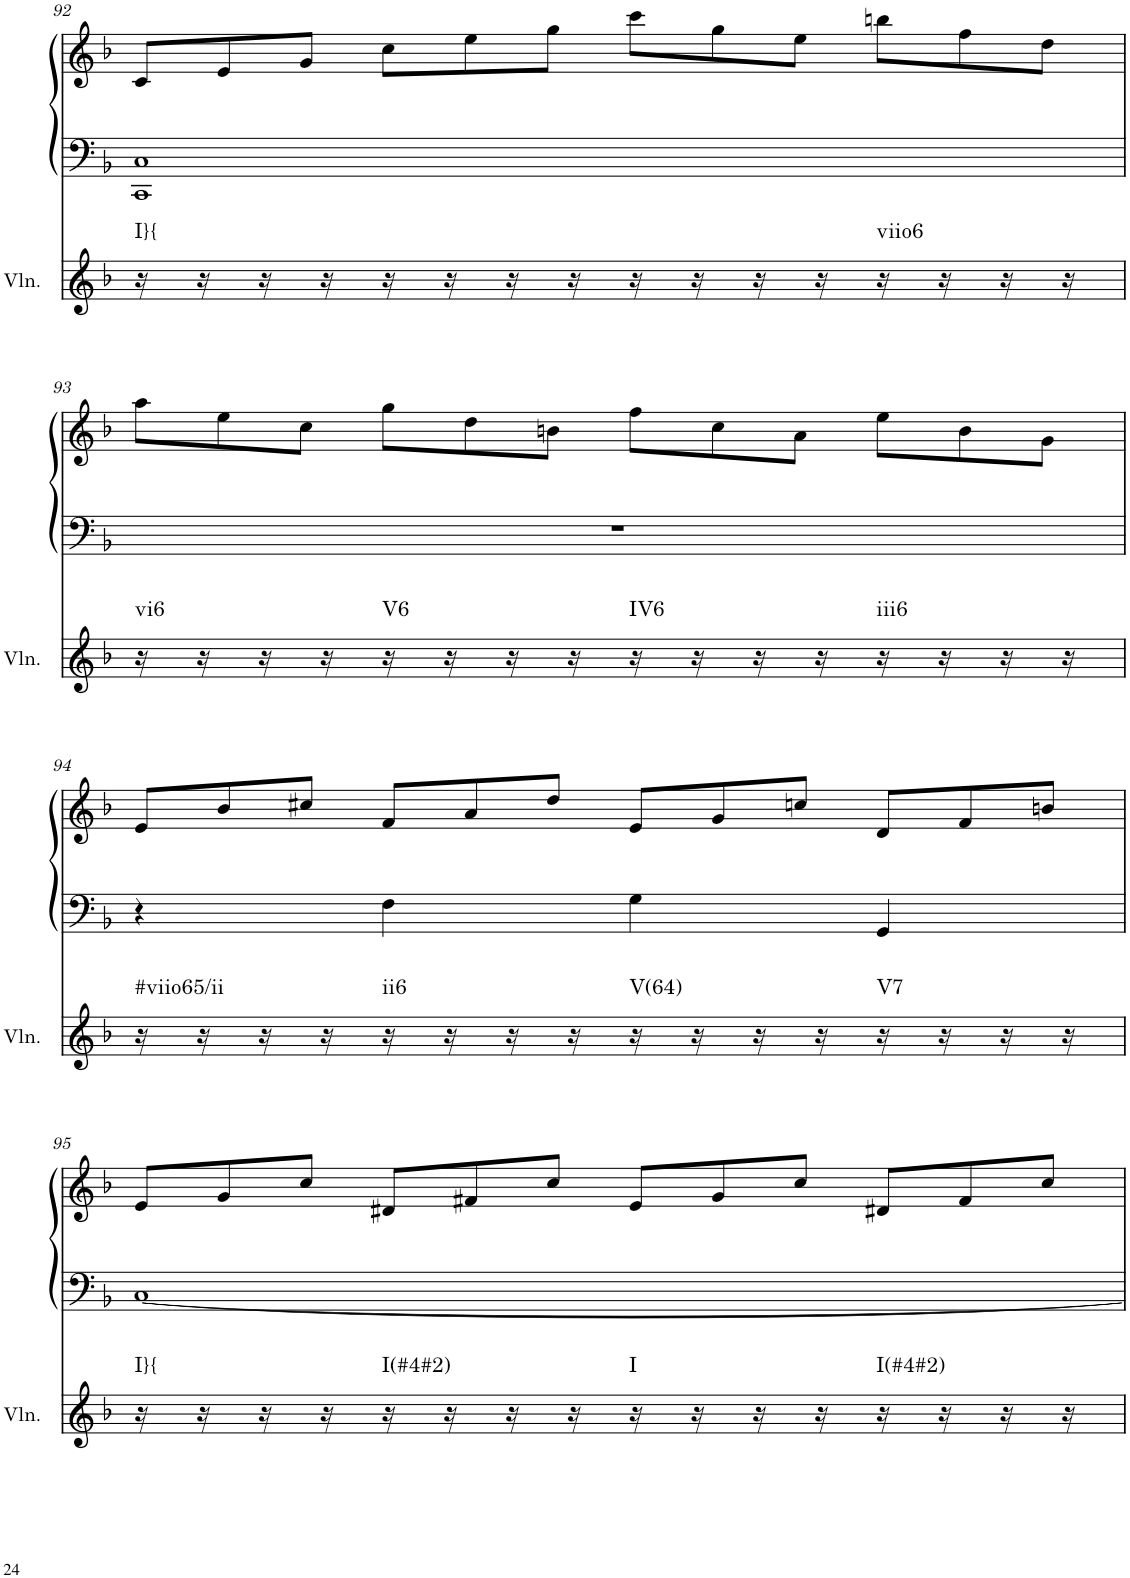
**kern	**harte	**kern	**kern
*part2	*part2	*part1	*part1
*staff3	*	*staff2	*staff1
*I"Violin	*	*I"unbenannt2	*
*I'Vln.	*	*	*
!!LO:PB:g=z
*clefG2	*	*clefF4	*clefG2
*k[b-]	*	*k[b-]	*k[b-]
*M2/2	*	*M2/2	*M2/2
*	*	*	*Xtuplet
=92	=92	=92	=92
!	!LO:H:kt=I}{	!	!
16r	N	1CC 1C	12c/L
16r	.	.	.
.	.	.	12e/
16r	.	.	.
.	.	.	12g/J
16r	.	.	.
16r	.	.	12cc\L
16r	.	.	.
.	.	.	12ee\
16r	.	.	.
.	.	.	12gg\J
16r	.	.	.
16r	.	.	12ccc\L
16r	.	.	.
.	.	.	12gg\
16r	.	.	.
.	.	.	12ee\J
16r	.	.	.
!	!LO:H:kt=viio6	!	!
16r	N	.	12bbn\L
16r	.	.	.
.	.	.	12ff\
16r	.	.	.
.	.	.	12dd\J
16r	.	.	.
!!LO:LB:g=z
=93	=93	=93	=93
!	!LO:H:kt=vi6	!	!
16r	N	1r	12aa\L
16r	.	.	.
.	.	.	12ee\
16r	.	.	.
.	.	.	12cc\J
16r	.	.	.
!	!LO:H:kt=V6	!	!
16r	N	.	12gg\L
16r	.	.	.
.	.	.	12dd\
16r	.	.	.
.	.	.	12bn\J
16r	.	.	.
!	!LO:H:kt=IV6	!	!
16r	N	.	12ff\L
16r	.	.	.
.	.	.	12cc\
16r	.	.	.
.	.	.	12a\J
16r	.	.	.
!	!LO:H:kt=iii6	!	!
16r	N	.	12ee\L
16r	.	.	.
.	.	.	12b\
16r	.	.	.
.	.	.	12g\J
16r	.	.	.
!!LO:LB:g=z
=94	=94	=94	=94
!	!LO:H:kt=#viio65/ii	!	!
16r	N	4r	12e/L
16r	.	.	.
.	.	.	12b-/
16r	.	.	.
.	.	.	12cc#X/J
16r	.	.	.
!	!LO:H:kt=ii6	!	!
16r	N	4F\	12f/L
16r	.	.	.
.	.	.	12a/
16r	.	.	.
.	.	.	12dd/J
16r	.	.	.
!	!LO:H:kt=V(64)	!	!
16r	N	4G\	12e/L
16r	.	.	.
.	.	.	12g/
16r	.	.	.
.	.	.	12ccn/J
16r	.	.	.
!	!LO:H:kt=V7	!	!
16r	N	4GG/	12d/L
16r	.	.	.
.	.	.	12f/
16r	.	.	.
.	.	.	12bn/J
16r	.	.	.
!!LO:LB:g=z
=95	=95	=95	=95
!	!LO:H:kt=I}{	!	!
16r	N	[1C	12e/L
16r	.	.	.
.	.	.	12g/
16r	.	.	.
.	.	.	12cc/J
16r	.	.	.
!	!LO:H:kt=I(#4#2)	!	!
16r	N	.	12d#X/L
16r	.	.	.
.	.	.	12f#X/
16r	.	.	.
.	.	.	12cc/J
16r	.	.	.
!	!LO:H:kt=I	!	!
16r	N	.	12e/L
16r	.	.	.
.	.	.	12g/
16r	.	.	.
.	.	.	12cc/J
16r	.	.	.
!	!LO:H:kt=I(#4#2)	!	!
16r	N	.	12d#X/L
16r	.	.	.
.	.	.	12f#/
16r	.	.	.
.	.	.	12cc/J
16r	.	.	.
=	=	=	=
*-	*-	*-	*-
